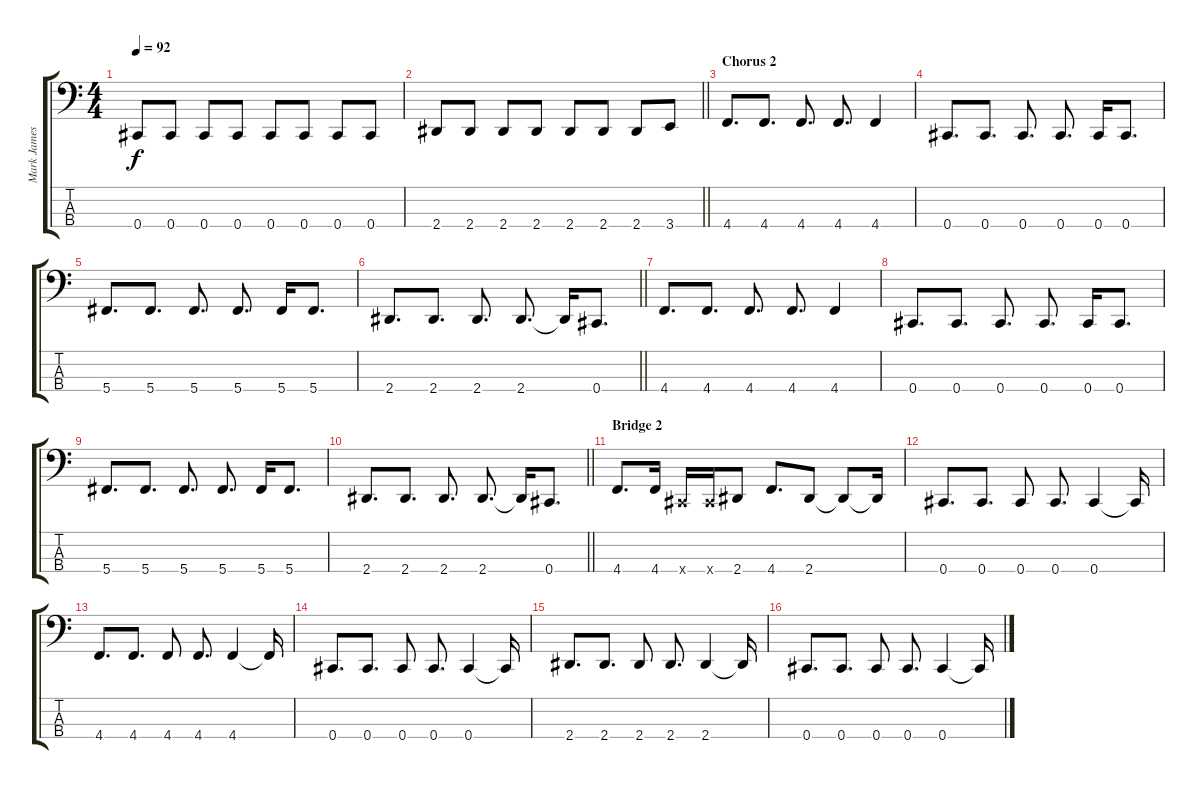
\track ("Mark James" "Mark James") {instrument electricbassfinger}
\staff {score tabs}
\tuning (Gb2 Db2 Ab1 Db1) {hide}
\ts (4 4)
\tempo 92
\clef f4
\ks c
0.4.8{dy f} 0.4.8 0.4.8 0.4.8 0.4.8 0.4.8 0.4.8 0.4.8 |
\barLineRight lightlight
2.4.8 2.4.8 2.4.8 2.4.8 2.4.8 2.4.8 2.4.8 3.4.8 |
\section ("" "Chorus 2")
4.4.8{d} 4.4.8{d} 4.4.8{d} 4.4.8{d} 4.4.4 |
0.4.8{d} 0.4.8{d} 0.4.8{d} 0.4.8{d} 0.4.16 0.4.8{d} |
5.4.8{d} 5.4.8{d} 5.4.8{d} 5.4.8{d} 5.4.16 5.4.8{d} |
\barLineRight lightlight
2.4.8{d} 2.4.8{d} 2.4.8{d} 2.4.8{d} 2.4{t}.16 0.4.8{d} |
4.4.8{d} 4.4.8{d} 4.4.8{d} 4.4.8{d} 4.4.4 |
0.4.8{d} 0.4.8{d} 0.4.8{d} 0.4.8{d} 0.4.16 0.4.8{d} |
5.4.8{d} 5.4.8{d} 5.4.8{d} 5.4.8{d} 5.4.16 5.4.8{d} |
\barLineRight lightlight
2.4.8{d} 2.4.8{d} 2.4.8{d} 2.4.8{d} 2.4{t}.16 0.4.8{d} |
\section ("" "Bridge 2")
4.4.8{d} 4.4.16 0.4{x}.16 0.4{x}.16 2.4.8 4.4.8{d} 2.4.8 2.4{t}.8 2.4{t}.16 |
0.4.8{d} 0.4.8{d} 0.4.8 0.4.8{d} 0.4.4 0.4{t}.16 |
4.4.8{d} 4.4.8{d} 4.4.8 4.4.8{d} 4.4.4 4.4{t}.16 |
0.4.8{d} 0.4.8{d} 0.4.8 0.4.8{d} 0.4.4 0.4{t}.16 |
2.4.8{d} 2.4.8{d} 2.4.8 2.4.8{d} 2.4.4 2.4{t}.16 |
0.4.8{d} 0.4.8{d} 0.4.8 0.4.8{d} 0.4.4 0.4{t}.16
